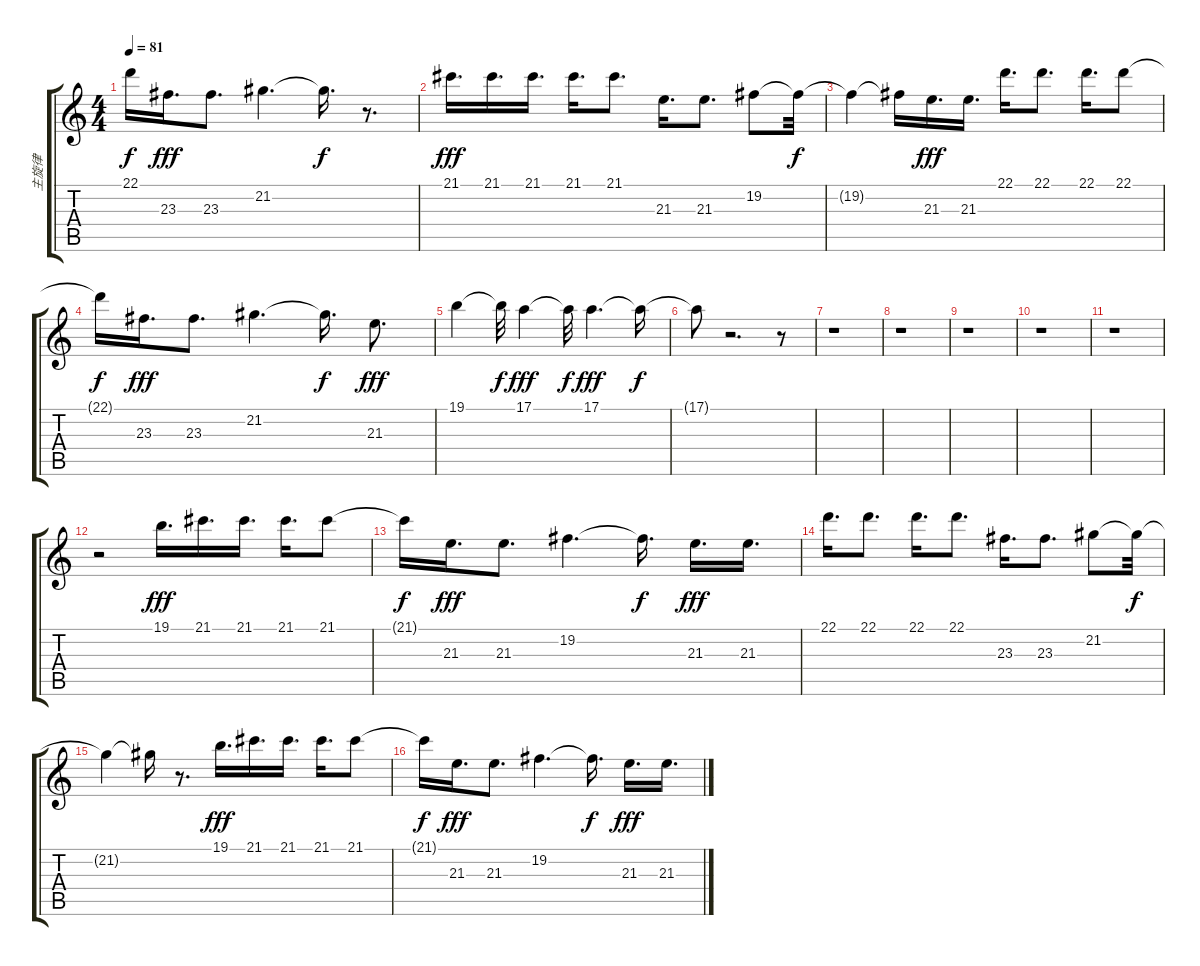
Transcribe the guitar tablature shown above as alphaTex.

\track ("主旋律" "主旋律") {instrument piccolo}
\staff {score tabs}
\tuning (E4 B3 G3 D3 A2 E2) {hide}
\ts (4 4)
\tempo 81
\clef g2
\ks c
22.1{t}.16{dy f} 23.3.16{d dy fff} 23.3.8{d} 21.2.4{d} 21.2{t}.16{d dy f} r.8{d} |
21.1.16{d dy fff} 21.1.16{d} 21.1.16{d} 21.1.16{d} 21.1.8{d} 21.3.16{d} 21.3.8{d} 19.2.8 19.2{t}.32{dy f} |
19.2{t}.4 19.2{t}.16 21.3.16{d dy fff} 21.3.16{d} 22.1.16{d} 22.1.8{d} 22.1.16{d} 22.1.8 |
22.1{t}.16{dy f} 23.3.16{d dy fff} 23.3.8{d} 21.2.4{d} 21.2{t}.16{d dy f} 21.3.8{d dy fff} |
19.1.4 19.1{t}.32{dy f} 17.1.4{dy fff} 17.1{t}.32{dy f} 17.1.4{d dy fff} 17.1{t}.16{dy f} |
17.1{t}.8 r.2{d} r.8 |
r.1 |
r.1 |
r.1 |
r.1 |
r.1 |
r.2 19.1.16{d dy fff} 21.1.16{d} 21.1.16{d} 21.1.16{d} 21.1.8 |
21.1{t}.16{dy f} 21.3.16{d dy fff} 21.3.8{d} 19.2.4{d} 19.2{t}.16{d dy f} 21.3.16{d dy fff} 21.3.16{d} |
22.1.16{d} 22.1.8{d} 22.1.16{d} 22.1.8{d} 23.3.16{d} 23.3.8{d} 21.2.8 21.2{t}.32{dy f} |
21.2{t}.4 21.2{t}.16 r.8{d} 19.1.16{d dy fff} 21.1.16{d} 21.1.16{d} 21.1.16{d} 21.1.8 |
21.1{t}.16{dy f} 21.3.16{d dy fff} 21.3.8{d} 19.2.4{d} 19.2{t}.16{d dy f} 21.3.16{d dy fff} 21.3.16{d}
